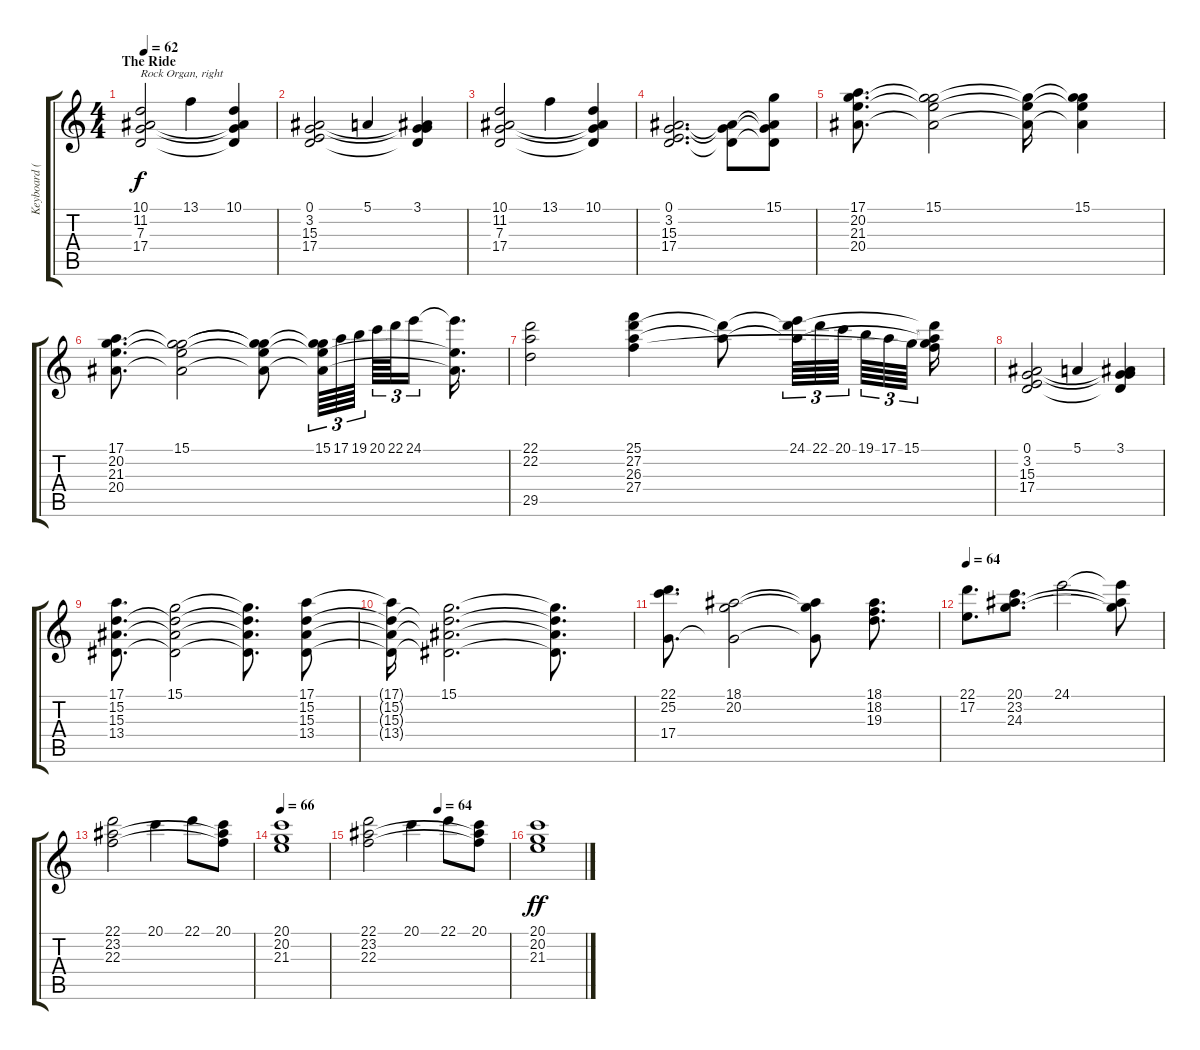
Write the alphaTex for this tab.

\track ("Keyboard (Wright)" "Keyboard (") {instrument rockorgan}
\staff {score tabs}
\tuning (E4 B3 G3 D3 A2 E2) {hide}
\ts (4 4)
\section ("" "The Ride")
\tempo 62
\clef g2
\ks c
(10.1 11.2 7.3 17.4).2{txt "Rock Organ, right" dy f balance 14} 13.1.4 (10.1 11.2{t} 7.3{t} 17.4{t}).4 |
(0.1 3.2 15.3 17.4).2 5.1.4 (3.1 3.2{t} 15.3{t} 17.4{t}).4 |
(10.1 11.2 7.3 17.4).2 13.1.4 (10.1 11.2{t} 7.3{t} 17.4{t}).4 |
(0.1 3.2 15.3 17.4).2{d} (3.2{t} 15.3{t} 17.4{t}).8 (15.1 3.2{t} 15.3{t} 17.4{t}).8 |
(17.1 20.2 21.3 20.4).8{d} (15.1 20.2{t} 21.3{t} 20.4{t}).2 (20.2{t} 21.3{t} 20.4{t}).16 (15.1 20.2{t} 21.3{t} 20.4{t}).4 |
(17.1 20.2 21.3 20.4).8{d} (15.1 20.2{t} 21.3{t} 20.4{t}).2 (15.1{t} 20.2{t} 21.3{t} 20.4{t}).8 (15.1 20.2{t} 21.3{t} 20.4{t}).64{tu (3 2)} 17.1.64{tu (3 2)} 19.1.64{tu (3 2)} 20.1.64{tu (3 2)} 22.1.64{tu (3 2)} 24.1.16{tu (3 2)} (24.1{t} 21.3{t} 20.4{t}).16{d} |
(22.1 22.2 29.5).2 (25.1 27.2 26.3 27.4).4 (27.2{t} 26.3{t}).8 (24.1 27.2{t} 26.3{t}).64{tu (3 2)} 22.1.64{tu (3 2)} 20.1.64{tu (3 2)} 19.1.64{tu (3 2)} 17.1.64{tu (3 2)} 15.1.64{tu (3 2)} (15.1{t} 27.2{t} 26.3{t} 27.4{t}).16 |
(0.1 3.2 15.3 17.4).2 5.1.4 (3.1 3.2{t} 15.3{t} 17.4{t}).4 |
(17.1 15.2 15.3 13.4).8{d} (15.1 15.2{t} 15.3{t} 13.4{t}).2 (15.1{t} 15.2{t} 15.3{t} 13.4{t}).8{d} (17.1 15.2 15.3 13.4).8 |
(17.1{t} 15.2{t} 15.3{t} 13.4{t}).16 (15.1 15.2{t} 15.3{t} 13.4{t}).2{d} (15.1{t} 15.2{t} 15.3{t} 13.4{t}).8{d} |
(22.1 25.2 17.4).8{d} (18.1 20.2 17.4{t}).2 (18.1{t} 20.2{t} 17.4{t}).8 (18.1 18.2 19.3).8{d} |
\tempo 64
(22.1 17.2).8{d} (20.1 23.2 24.3).8{d} 24.1.2 (24.1{t} 23.2{t} 24.3{t}).8 |
(22.1 23.2 22.3).2 20.1.4 22.1.8 (20.1 23.2{t} 22.3{t}).8 |
\tempo 66
(20.1 20.2 21.3).1 |
\tempo (64 0.5)
(22.1 23.2 22.3).2 20.1.4 22.1.8 (20.1 23.2{t} 22.3{t}).8 |
(20.1 20.2 21.3).1{dy ff}
